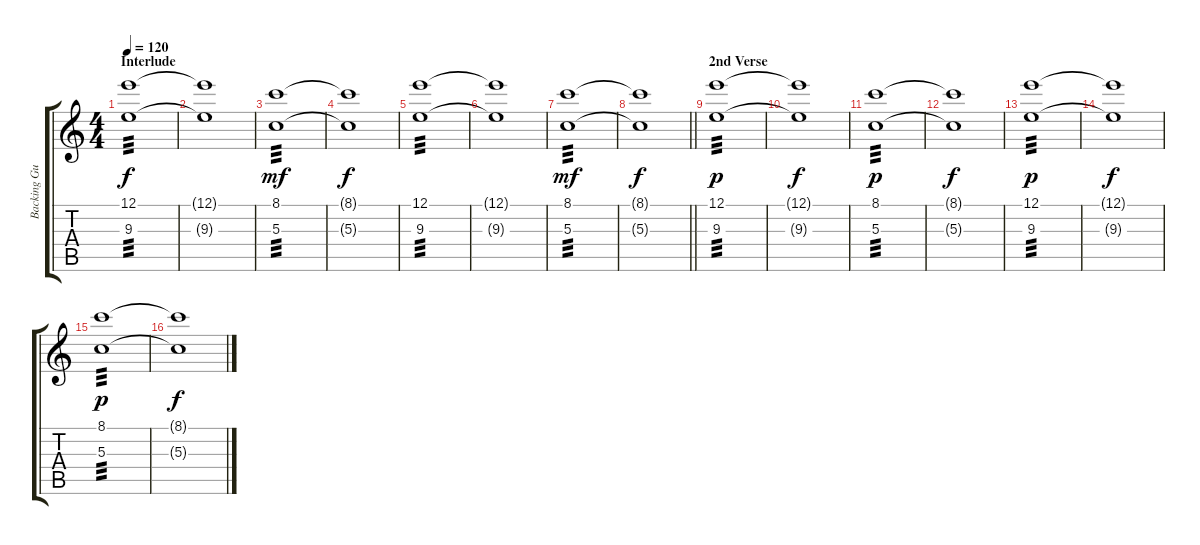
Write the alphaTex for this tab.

\track ("Backing Guitar" "Backing Gu") {instrument electricguitarmuted}
\staff {score tabs}
\tuning (E4 B3 G3 D3 A2 E2) {hide}
\ts (4 4)
\section ("" "Interlude")
\tempo 120
\clef g2
\ks c
(12.1 9.3).1{tp 3 dy f} |
(12.1{t} 9.3{t}).1 |
(8.1 5.3).1{tp 3 dy mf} |
(8.1{t} 5.3{t}).1{dy f} |
(12.1 9.3).1{tp 3} |
(12.1{t} 9.3{t}).1 |
(8.1 5.3).1{tp 3 dy mf} |
\barLineRight lightlight
(8.1{t} 5.3{t}).1{dy f} |
\section ("" "2nd Verse")
(12.1 9.3).1{tp 3 dy p} |
(12.1{t} 9.3{t}).1{dy f} |
(8.1 5.3).1{tp 3 dy p} |
(8.1{t} 5.3{t}).1{dy f} |
(12.1 9.3).1{tp 3 dy p} |
(12.1{t} 9.3{t}).1{dy f} |
(8.1 5.3).1{tp 3 dy p} |
(8.1{t} 5.3{t}).1{dy f}
